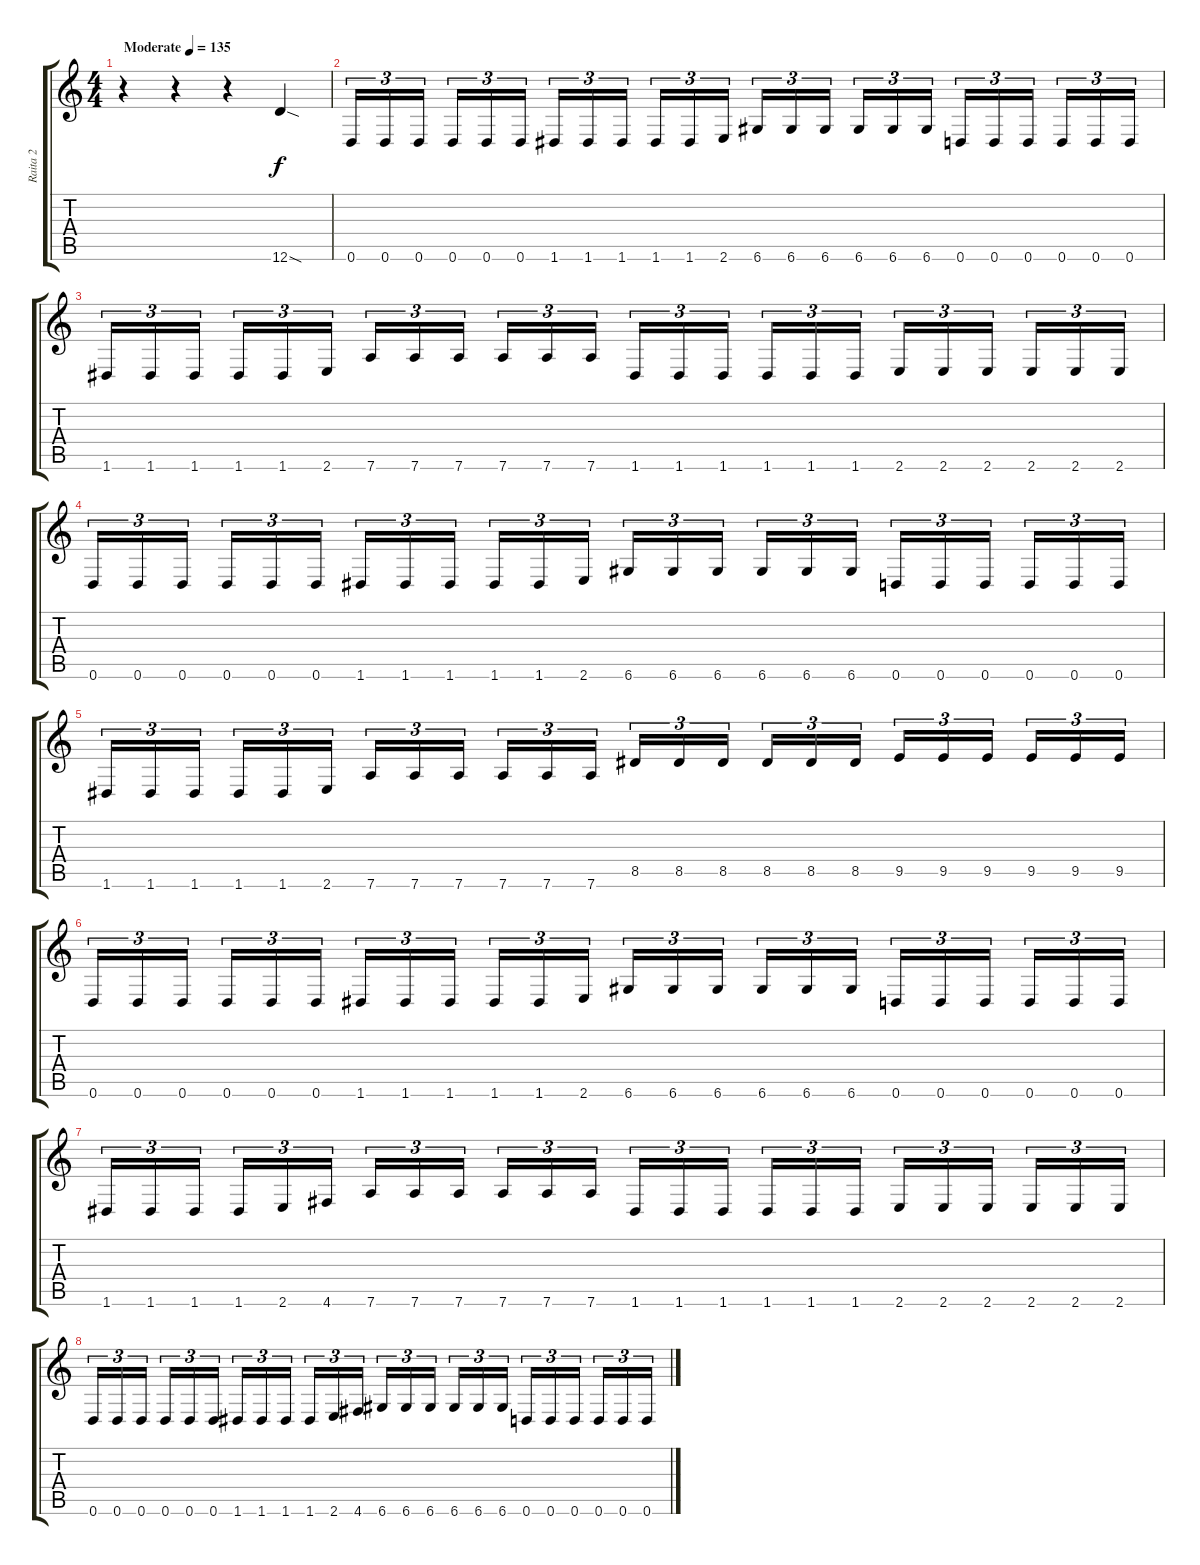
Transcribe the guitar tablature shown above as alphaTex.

\track ("Raita 2" "Raita 2") {instrument distortionguitar}
\staff {score tabs}
\tuning (D4 A3 F3 C3 G2 D2) {hide}
\ts (4 4)
\tempo (135 "Moderate")
\clef g2
\ks c
r.4{dy f instrument distortionguitar} r.4 r.4 12.6{sod}.4 |
0.6.16{tu (3 2)} 0.6.16{tu (3 2)} 0.6.16{tu (3 2) beam splitsecondary} 0.6.16{tu (3 2)} 0.6.16{tu (3 2)} 0.6.16{tu (3 2)} 1.6.16{tu (3 2)} 1.6.16{tu (3 2)} 1.6.16{tu (3 2) beam splitsecondary} 1.6.16{tu (3 2)} 1.6.16{tu (3 2)} 2.6.16{tu (3 2)} 6.6.16{tu (3 2)} 6.6.16{tu (3 2)} 6.6.16{tu (3 2) beam splitsecondary} 6.6.16{tu (3 2)} 6.6.16{tu (3 2)} 6.6.16{tu (3 2)} 0.6.16{tu (3 2)} 0.6.16{tu (3 2)} 0.6.16{tu (3 2) beam splitsecondary} 0.6.16{tu (3 2)} 0.6.16{tu (3 2)} 0.6.16{tu (3 2)} |
1.6.16{tu (3 2)} 1.6.16{tu (3 2)} 1.6.16{tu (3 2) beam splitsecondary} 1.6.16{tu (3 2)} 1.6.16{tu (3 2)} 2.6.16{tu (3 2)} 7.6.16{tu (3 2)} 7.6.16{tu (3 2)} 7.6.16{tu (3 2) beam splitsecondary} 7.6.16{tu (3 2)} 7.6.16{tu (3 2)} 7.6.16{tu (3 2)} 1.6.16{tu (3 2)} 1.6.16{tu (3 2)} 1.6.16{tu (3 2) beam splitsecondary} 1.6.16{tu (3 2)} 1.6.16{tu (3 2)} 1.6.16{tu (3 2)} 2.6.16{tu (3 2)} 2.6.16{tu (3 2)} 2.6.16{tu (3 2) beam splitsecondary} 2.6.16{tu (3 2)} 2.6.16{tu (3 2)} 2.6.16{tu (3 2)} |
0.6.16{tu (3 2)} 0.6.16{tu (3 2)} 0.6.16{tu (3 2) beam splitsecondary} 0.6.16{tu (3 2)} 0.6.16{tu (3 2)} 0.6.16{tu (3 2)} 1.6.16{tu (3 2)} 1.6.16{tu (3 2)} 1.6.16{tu (3 2) beam splitsecondary} 1.6.16{tu (3 2)} 1.6.16{tu (3 2)} 2.6.16{tu (3 2)} 6.6.16{tu (3 2)} 6.6.16{tu (3 2)} 6.6.16{tu (3 2) beam splitsecondary} 6.6.16{tu (3 2)} 6.6.16{tu (3 2)} 6.6.16{tu (3 2)} 0.6.16{tu (3 2)} 0.6.16{tu (3 2)} 0.6.16{tu (3 2) beam splitsecondary} 0.6.16{tu (3 2)} 0.6.16{tu (3 2)} 0.6.16{tu (3 2)} |
1.6.16{tu (3 2)} 1.6.16{tu (3 2)} 1.6.16{tu (3 2) beam splitsecondary} 1.6.16{tu (3 2)} 1.6.16{tu (3 2)} 2.6.16{tu (3 2)} 7.6.16{tu (3 2)} 7.6.16{tu (3 2)} 7.6.16{tu (3 2) beam splitsecondary} 7.6.16{tu (3 2)} 7.6.16{tu (3 2)} 7.6.16{tu (3 2)} 8.5.16{tu (3 2)} 8.5.16{tu (3 2)} 8.5.16{tu (3 2) beam splitsecondary} 8.5.16{tu (3 2)} 8.5.16{tu (3 2)} 8.5.16{tu (3 2)} 9.5.16{tu (3 2)} 9.5.16{tu (3 2)} 9.5.16{tu (3 2) beam splitsecondary} 9.5.16{tu (3 2)} 9.5.16{tu (3 2)} 9.5.16{tu (3 2)} |
0.6.16{tu (3 2)} 0.6.16{tu (3 2)} 0.6.16{tu (3 2) beam splitsecondary} 0.6.16{tu (3 2)} 0.6.16{tu (3 2)} 0.6.16{tu (3 2)} 1.6.16{tu (3 2)} 1.6.16{tu (3 2)} 1.6.16{tu (3 2) beam splitsecondary} 1.6.16{tu (3 2)} 1.6.16{tu (3 2)} 2.6.16{tu (3 2)} 6.6.16{tu (3 2)} 6.6.16{tu (3 2)} 6.6.16{tu (3 2) beam splitsecondary} 6.6.16{tu (3 2)} 6.6.16{tu (3 2)} 6.6.16{tu (3 2)} 0.6.16{tu (3 2)} 0.6.16{tu (3 2)} 0.6.16{tu (3 2) beam splitsecondary} 0.6.16{tu (3 2)} 0.6.16{tu (3 2)} 0.6.16{tu (3 2)} |
1.6.16{tu (3 2)} 1.6.16{tu (3 2)} 1.6.16{tu (3 2) beam splitsecondary} 1.6.16{tu (3 2)} 2.6.16{tu (3 2)} 4.6.16{tu (3 2)} 7.6.16{tu (3 2)} 7.6.16{tu (3 2)} 7.6.16{tu (3 2) beam splitsecondary} 7.6.16{tu (3 2)} 7.6.16{tu (3 2)} 7.6.16{tu (3 2)} 1.6.16{tu (3 2)} 1.6.16{tu (3 2)} 1.6.16{tu (3 2) beam splitsecondary} 1.6.16{tu (3 2)} 1.6.16{tu (3 2)} 1.6.16{tu (3 2)} 2.6.16{tu (3 2)} 2.6.16{tu (3 2)} 2.6.16{tu (3 2) beam splitsecondary} 2.6.16{tu (3 2)} 2.6.16{tu (3 2)} 2.6.16{tu (3 2)} |
0.6.16{tu (3 2)} 0.6.16{tu (3 2)} 0.6.16{tu (3 2) beam splitsecondary} 0.6.16{tu (3 2)} 0.6.16{tu (3 2)} 0.6.16{tu (3 2)} 1.6.16{tu (3 2)} 1.6.16{tu (3 2)} 1.6.16{tu (3 2) beam splitsecondary} 1.6.16{tu (3 2)} 2.6.16{tu (3 2)} 4.6.16{tu (3 2)} 6.6.16{tu (3 2)} 6.6.16{tu (3 2)} 6.6.16{tu (3 2) beam splitsecondary} 6.6.16{tu (3 2)} 6.6.16{tu (3 2)} 6.6.16{tu (3 2)} 0.6.16{tu (3 2)} 0.6.16{tu (3 2)} 0.6.16{tu (3 2) beam splitsecondary} 0.6.16{tu (3 2)} 0.6.16{tu (3 2)} 0.6.16{tu (3 2)}
